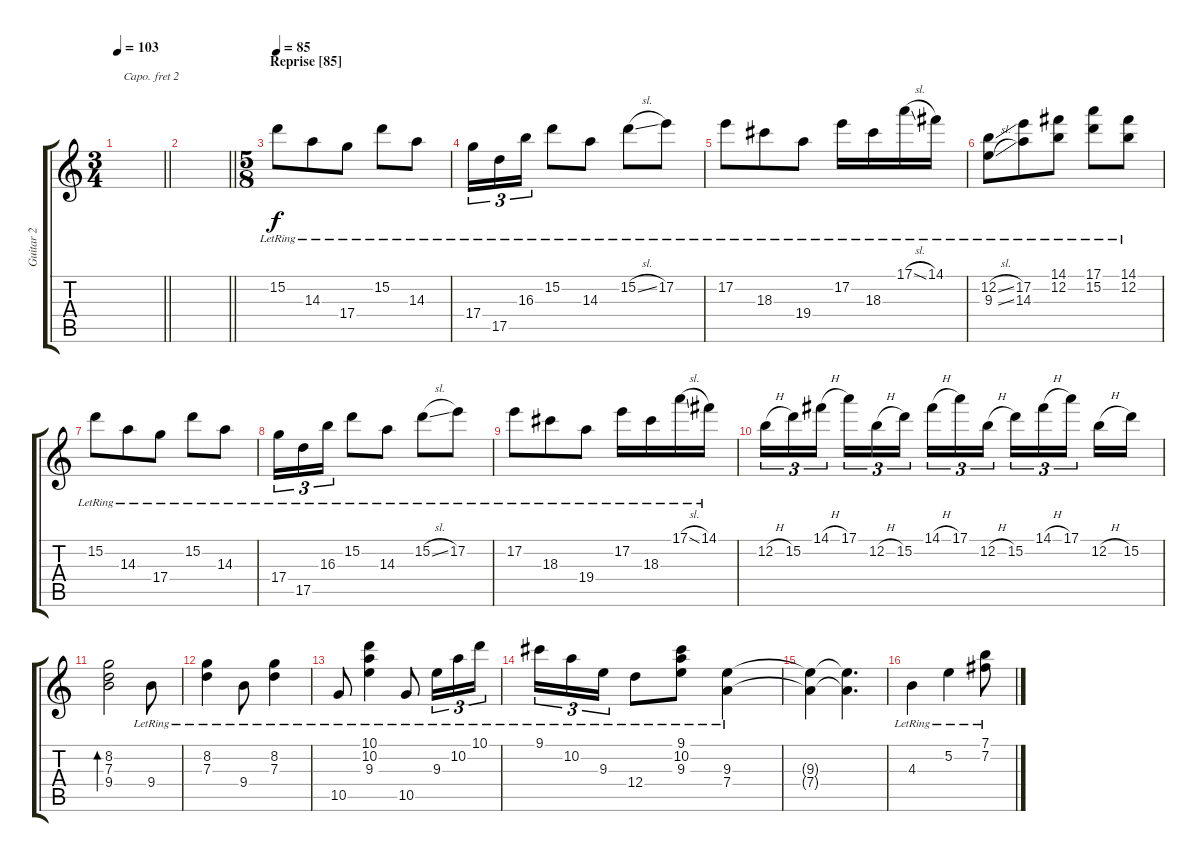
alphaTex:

\track ("Guitar 2" "Guitar 2") {instrument distortionguitar}
\staff {score tabs}
\capo 2
\tuning (D4 A3 F3 C3 G2 C2) {hide}
\ts (3 4)
\tempo 103
\clef g2
\barLineRight lightlight
\ks c
|
\barLineRight lightlight
|
\ts (5 8)
\section ("" "Reprise [85]")
\tempo 85
15.2{lr}.8{volume 0 instrument electricguitarjazz} 14.3{lr}.8{volume 14} 17.4{lr}.8 15.2{lr}.8 14.3{lr}.8 |
17.4{lr}.16{tu (3 2)} 17.5{lr}.16{tu (3 2)} 16.3{lr}.16{tu (3 2)} 15.2{lr}.8 14.3{lr}.8 15.2{sl lr}.8 17.2{lr}.8 |
17.2{lr}.8 18.3{lr}.8 19.4{lr}.8 17.2{lr}.16 18.3{lr}.16 17.1{sl lr}.16 14.1{lr}.16 |
(12.2{sl lr} 9.3{sl lr}).8 (17.2{lr} 14.3{lr}).8 (14.1{lr} 12.2{lr}).8 (17.1{lr} 15.2{lr}).8 (14.1{lr} 12.2{lr}).8 |
15.2{lr}.8 14.3{lr}.8 17.4{lr}.8 15.2{lr}.8 14.3{lr}.8 |
17.4{lr}.16{tu (3 2)} 17.5{lr}.16{tu (3 2)} 16.3{lr}.16{tu (3 2)} 15.2{lr}.8 14.3{lr}.8 15.2{sl lr}.8 17.2{lr}.8 |
17.2{lr}.8 18.3{lr}.8 19.4{lr}.8 17.2{lr}.16 18.3{lr}.16 17.1{sl lr}.16 14.1{lr}.16 |
12.2{h}.16{tu (3 2)} 15.2.16{tu (3 2)} 14.1{h}.16{tu (3 2)} 17.1.16{tu (3 2)} 12.2{h}.16{tu (3 2)} 15.2.16{tu (3 2)} 14.1{h}.16{tu (3 2)} 17.1.16{tu (3 2)} 12.2{h}.16{tu (3 2)} 15.2.16{tu (3 2)} 14.1{h}.16{tu (3 2)} 17.1.16{tu (3 2)} 12.2{h}.16 15.2.16 |
(8.2 7.3 9.4).2{bd 240} 9.4{lr}.8 |
(8.2{lr} 7.3{lr}).4 9.4{lr}.8 (8.2{lr} 7.3{lr}).4 |
10.5{lr}.8 (10.1{lr} 10.2{lr} 9.3{lr}).4 10.5{lr}.8 9.3{lr}.16{tu (3 2)} 10.2{lr}.16{tu (3 2)} 10.1{lr}.16{tu (3 2)} |
9.1{lr}.16{tu (3 2)} 10.2{lr}.16{tu (3 2)} 9.3{lr}.16{tu (3 2)} 12.4{lr}.8 (9.1{lr} 10.2{lr} 9.3{lr}).8 (9.3{lr} 7.4{lr}).4 |
(9.3{t} 7.4{t}).4 (9.3{t} 7.4{t}).4{d} |
4.3{lr}.4 5.2{lr}.4 (7.1{lr} 7.2{lr}).8
